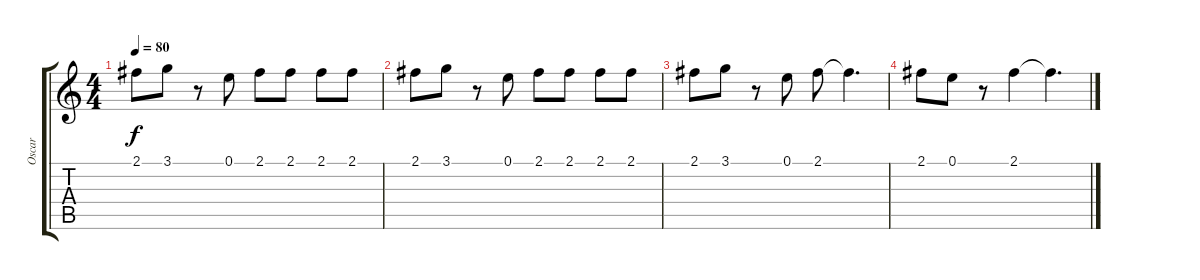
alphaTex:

\track ("Oscar " "Oscar ") {instrument distortionguitar}
\staff {score tabs}
\tuning (E4 B3 G3 D3 A2 E2) {hide}
\ts (4 4)
\tempo 80
\clef g2
\ks c
2.1.8{dy f} 3.1.8 r.8 0.1.8 2.1.8 2.1.8 2.1.8 2.1.8 |
2.1.8 3.1.8 r.8 0.1.8 2.1.8 2.1.8 2.1.8 2.1.8 |
2.1.8 3.1.8 r.8 0.1.8 2.1.8 2.1{t}.4{d} |
2.1.8 0.1.8 r.8 2.1.4 2.1{t}.4{d}
